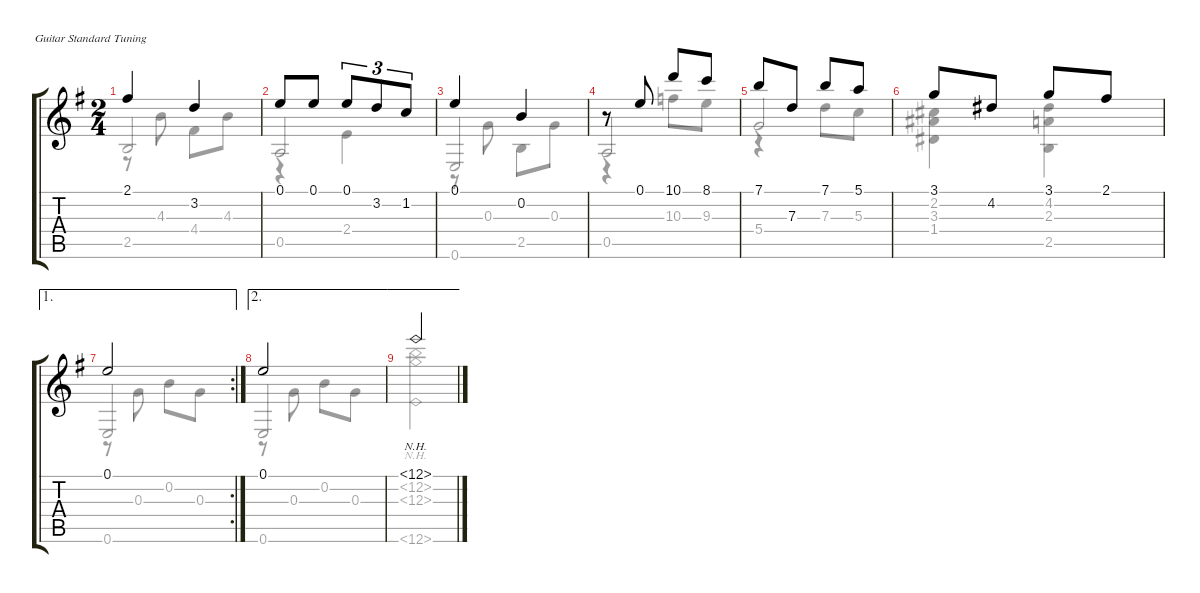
\defaultSystemsLayout 4
\hideDynamics
\singleTrackTrackNamePolicy hidden
\multiTrackTrackNamePolicy hidden
\firstSystemTrackNameMode fullname
\firstSystemTrackNameOrientation horizontal
\otherSystemsTrackNameOrientation horizontal
\track ("Nylon Guitar" "Nylon Guit") {instrument acousticguitarnylon}
\staff {score tabs}
\tuning (E4 B3 G3 D3 A2 E2)
\voice
\ts (2 4)
\tempo (65 hide)
\clef g2
\ks g
2.1.4{dy mf} 3.2.4 |
0.1.8 0.1.8 0.1.8{tu (3 2)} 3.2.8{tu (3 2)} 1.2.8{tu (3 2)} |
0.1.4 0.2.4 |
r.8 0.1.8 10.1.8 8.1.8 |
7.1.8 7.3.8 7.1.8 5.1.8 |
3.1.8 4.2.8 3.1.8 2.1.8 |
\ae 1
\rc 2
0.1.2 |
\ae 2
0.1.2 |
\ae 2
12.1{nh}.2
\voice
\clef g2
\ottava regular
\simile none
\ks g
2.5.2{dy mf beam invert} |
0.5.2{beam invert} |
0.6.2{beam invert} |
0.5.2{beam invert} |
5.4.2{beam invert} |
|
0.6.2{beam invert} |
0.6.2{beam invert} |
(12.6{nh} 12.3{nh} 12.2{nh}).2
\voice
\clef g2
\ottava regular
\simile none
\ks g
r.8{dy mf} 4.3.8 4.4.8 4.3.8 |
r.4 2.4.4 |
r.8 0.3.8 2.5.8 0.3.8 |
r.4 10.3.8 9.3.8 |
r.4 7.3.8 5.3.8 |
(2.2 3.3 1.4).4 (4.2 2.3 2.5).4 |
r.8 0.3.8 0.2.8 0.3.8 |
r.8 0.3.8 0.2.8 0.3.8 |
